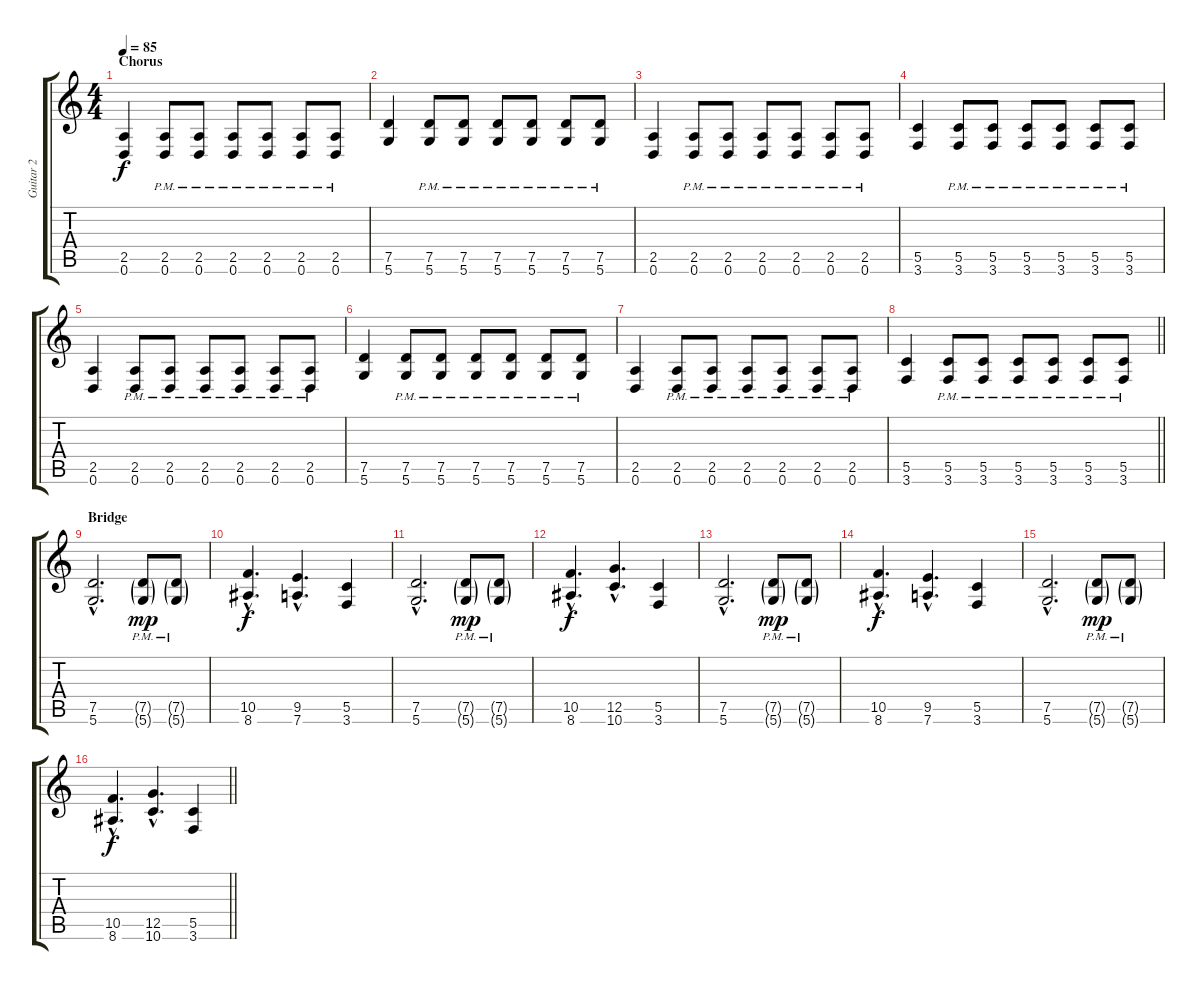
\track ("Guitar 2" "Guitar 2") {instrument distortionguitar}
\staff {score tabs}
\tuning (D4 A3 F3 C3 G2 D2) {hide}
\ts (4 4)
\section ("" "Chorus")
\tempo 85
\clef g2
\ks c
(2.5 0.6).4{dy f} (2.5{pm} 0.6{pm}).8 (2.5{pm} 0.6{pm}).8 (2.5{pm} 0.6{pm}).8 (2.5{pm} 0.6{pm}).8 (2.5{pm} 0.6{pm}).8 (2.5{pm} 0.6{pm}).8 |
(7.5 5.6).4 (7.5{pm} 5.6{pm}).8 (7.5{pm} 5.6{pm}).8 (7.5{pm} 5.6{pm}).8 (7.5{pm} 5.6{pm}).8 (7.5{pm} 5.6{pm}).8 (7.5{pm} 5.6{pm}).8 |
(2.5 0.6).4 (2.5{pm} 0.6{pm}).8 (2.5{pm} 0.6{pm}).8 (2.5{pm} 0.6{pm}).8 (2.5{pm} 0.6{pm}).8 (2.5{pm} 0.6{pm}).8 (2.5{pm} 0.6{pm}).8 |
(5.5 3.6).4 (5.5{pm} 3.6{pm}).8 (5.5{pm} 3.6{pm}).8 (5.5{pm} 3.6{pm}).8 (5.5{pm} 3.6{pm}).8 (5.5{pm} 3.6{pm}).8 (5.5{pm} 3.6{pm}).8 |
(2.5 0.6).4 (2.5{pm} 0.6{pm}).8 (2.5{pm} 0.6{pm}).8 (2.5{pm} 0.6{pm}).8 (2.5{pm} 0.6{pm}).8 (2.5{pm} 0.6{pm}).8 (2.5{pm} 0.6{pm}).8 |
(7.5 5.6).4 (7.5{pm} 5.6{pm}).8 (7.5{pm} 5.6{pm}).8 (7.5{pm} 5.6{pm}).8 (7.5{pm} 5.6{pm}).8 (7.5{pm} 5.6{pm}).8 (7.5{pm} 5.6{pm}).8 |
(2.5 0.6).4 (2.5{pm} 0.6{pm}).8 (2.5{pm} 0.6{pm}).8 (2.5{pm} 0.6{pm}).8 (2.5{pm} 0.6{pm}).8 (2.5{pm} 0.6{pm}).8 (2.5{pm} 0.6{pm}).8 |
\barLineRight lightlight
(5.5 3.6).4 (5.5{pm} 3.6{pm}).8 (5.5{pm} 3.6{pm}).8 (5.5{pm} 3.6{pm}).8 (5.5{pm} 3.6{pm}).8 (5.5{pm} 3.6{pm}).8 (5.5{pm} 3.6{pm}).8 |
\section ("" "Bridge")
(7.5{hac} 5.6{hac}).2{d} (7.5{g pm} 5.6{g pm}).8{dy mp} (7.5{g pm} 5.6{g pm}).8 |
(10.5{hac} 8.6{hac}).4{d dy f} (9.5{hac} 7.6{hac}).4{d} (5.5 3.6).4 |
(7.5{hac} 5.6{hac}).2{d} (7.5{g pm} 5.6{g pm}).8{dy mp} (7.5{g pm} 5.6{g pm}).8 |
(10.5{hac} 8.6{hac}).4{d dy f} (12.5{hac} 10.6{hac}).4{d} (5.5 3.6).4 |
(7.5{hac} 5.6{hac}).2{d} (7.5{g pm} 5.6{g pm}).8{dy mp} (7.5{g pm} 5.6{g pm}).8 |
(10.5{hac} 8.6{hac}).4{d dy f} (9.5{hac} 7.6{hac}).4{d} (5.5 3.6).4 |
(7.5{hac} 5.6{hac}).2{d} (7.5{g pm} 5.6{g pm}).8{dy mp} (7.5{g pm} 5.6{g pm}).8 |
\barLineRight lightlight
(10.5{hac} 8.6{hac}).4{d dy f} (12.5{hac} 10.6{hac}).4{d} (5.5 3.6).4
